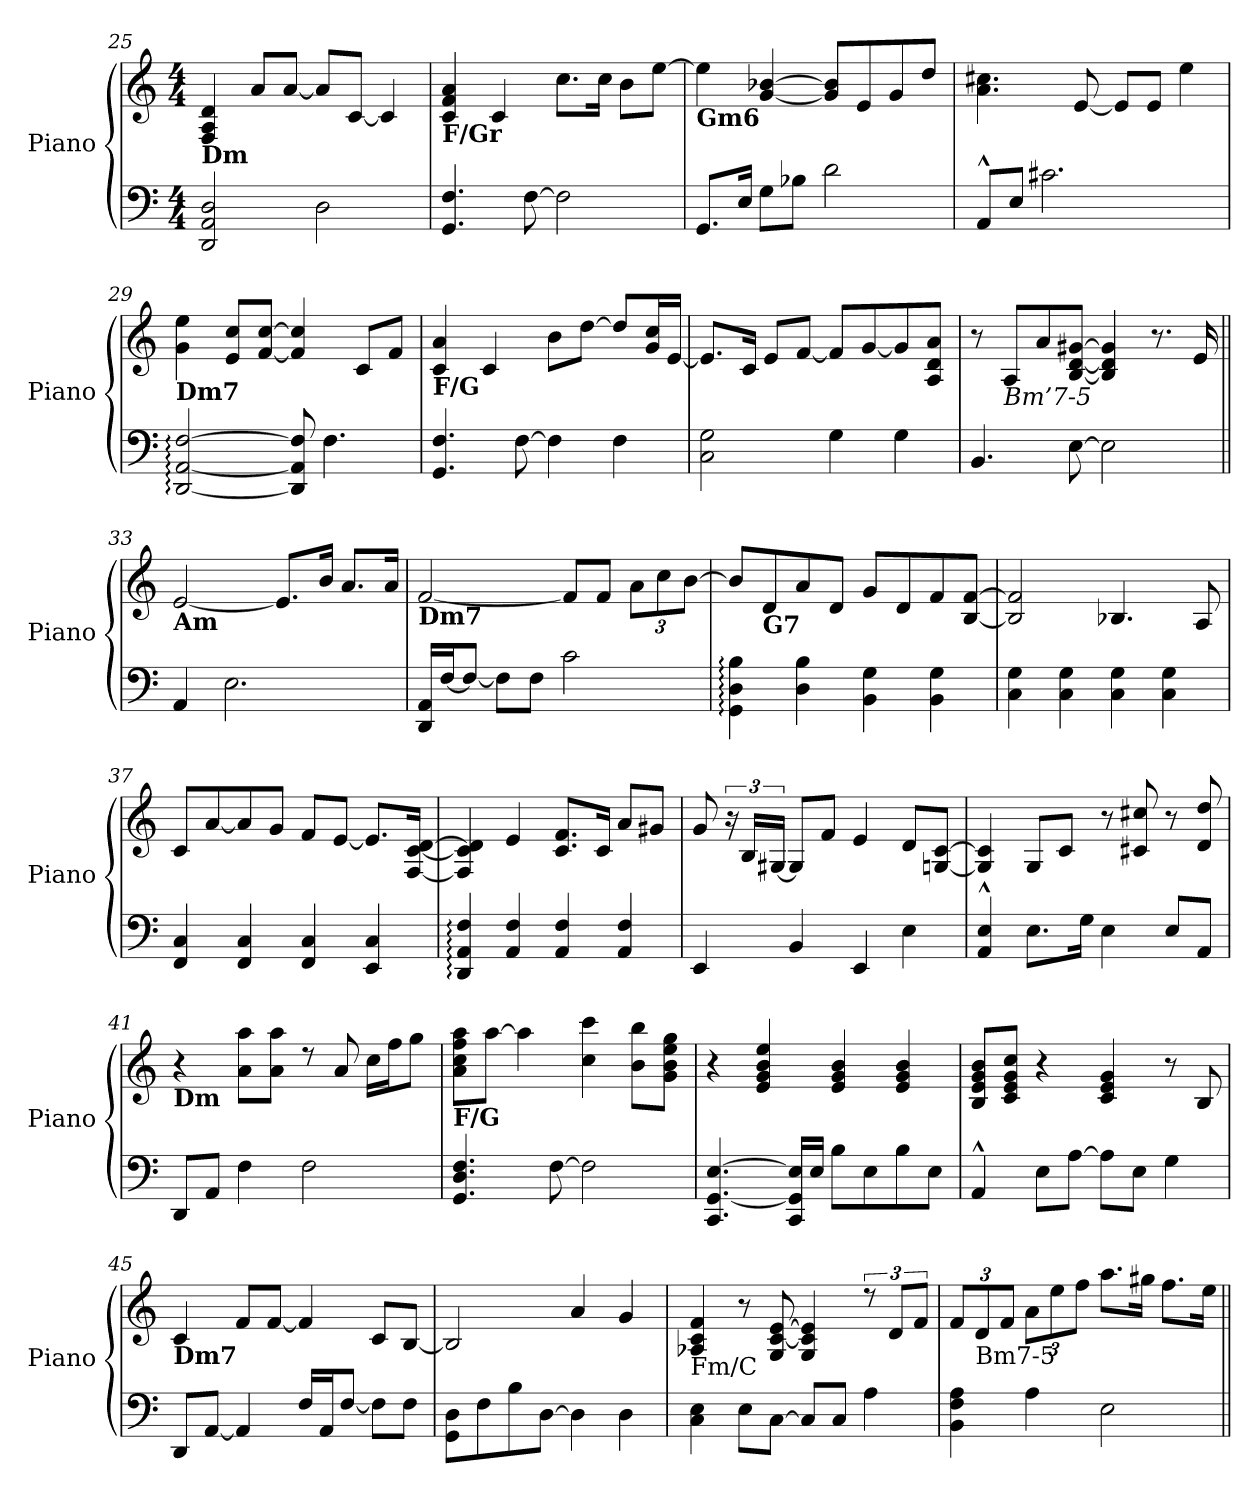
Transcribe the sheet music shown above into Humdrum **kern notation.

**kern	**kern
*part1	*part1
*staff2	*staff1
*I"Piano	*
*I'Piano	*
!!LO:LB:g=z
*clefF4	*clefG2
*M4/4	*M4/4
=25	=25
!	!LO:TX:b:B:t=Dm
2DD/ 2AA/ 2D/	4F/ 4A/ 4d/
.	8a/L
.	[<8a/J
2D\	8a/L]
.	[<8c/J
.	4c/]
=26	=26
!	!LO:TX:b:B:t=F/Gr
4.GG/ 4.F/	4c/ 4f/ 4a/
.	4c/
[>8F\	.
2F\]	8.cc\L
.	16cc\Jk
.	8b\L
.	[>8ee\J
=27	=27
!	!LO:TX:b:B:t=Gm6
8.GG/L	4ee\]
16E/Jk	.
8G\L	[<4g/ [>4b-X/
8B-X\J	.
2d\	8g/] 8b-/]L
.	8e/
.	8g/
.	8dd/J
=28	=28
8AA^^>/L	4.a\ 4.cc#X\
8E/J	.
2.c#X\	.
.	[<8e/
.	8e/L]
.	8e/J
.	4ee\
!!LO:LB:g=z
=29	=29
!	!LO:TX:b:B:t=Dm7
[<2DD/: [<2AA/: [>2F/:	4g\ 4ee\
.	8e/ 8cc/L
.	[<8f/ [>8cc/J
8DD/] 8AA/] 8F/]	4f/] 4cc/]
4.F\	.
.	8c/L
.	8f/J
=30	=30
!	!LO:TX:b:B:t=F/G
4.GG/ 4.F/	4c/ 4a/
.	4c/
[>8F\	.
4F\]	8b\L
.	[>8dd\J
4F\	8dd/L]
.	16g/ 16cc/L
.	[<16e/JJ
=31	=31
2C\ 2G\	8.e/L]
.	16c/Jk
.	8e/L
.	[<8f/J
4G\	8f/L]
.	[<8g/
4G\	8g/]
.	8A/ 8d/ 8a/J
=32	=32
4.BB/	8r
!	!LO:TX:b:i:t=Bm’7-5
.	8A/L
.	8a/
[>8E\	[<8B/ [<8d/ [>8g#X/J
2E\]	4B/] 4d/] 4g#/]
.	8.r
.	16e/
!!LO:LB:g=z
=33||	=33||
!	!LO:TX:b:B:t=Am
4AA/	[<2e/
2.E\	.
.	8.e/L]
.	16b/Jk
.	8.a/L
.	16a/Jk
=34	=34
!	!LO:TX:b:B:t=Dm7
16DD/ 16AA/LL	[<2f/
[<16F/J	.
8F/J_>	.
8F\L]	.
8F\J	.
2c\	8f/L]
.	8f/J
.	12a\L
.	12cc\
.	[>12b\J
=35	=35
4GG\: 4D\: 4B\:	8b/L]
!	!LO:TX:b:B:t=G7
.	8d/
4D\ 4B\	8a/
.	8d/J
4BB\ 4G\	8g/L
.	8d/
4BB\ 4G\	8f/
.	[<8B/ [>8f/J
=36	=36
4C\ 4G\	2B/] 2f/]
4C\ 4G\	.
4C\ 4G\	4.B-X/
4C\ 4G\	.
.	8A/
!!LO:PB:g=z
=37	=37
4FF/ 4C/	8c/L
.	[<8a/
4FF/ 4C/	8a/]
.	8g/J
4FF/ 4C/	8f/L
.	[<8e/J
4EE/ 4C/	8.e/L]
.	[<16F/ [<16c/ [>16d/Jk
=38	=38
4DD/: 4AA/: 4F/:	4F/] 4c/] 4d/]
4AA/ 4F/	4e/
4AA/ 4F/	8.c/ 8.f/L
.	16c/Jk
4AA/ 4F/	8a/L
.	8g#X/J
=39	=39
4EE/	8g/
.	24r
.	24B/LL
.	[<24G#X/JJ
4BB/	8G#/L]
.	8f/J
4EE/	4e/
4E\	8d/L
.	[<8Gn/ [>8c/J
=40	=40
4AA/^^> 4E/^^>	4G/] 4c/]
8.E\L	8G/L
.	8c/J
16G\Jk	.
4E\	8r
.	8c#X/ 8cc#X/
8E/L	8r
8AA/J	8d/ 8dd/
!!LO:LB:g=z
=41	=41
!	!LO:TX:b:B:t=Dm
8DD/L	4r
8AA/J	.
4F\	8a\ 8aa\L
.	8a\ 8aa\J
2F\	8rcc
.	8a/
.	16cc\LL
.	16ff\J
.	8gg\J
=42	=42
!	!LO:TX:b:B:t=F/G
4.GG/ 4.D/ 4.F/	8a\ 8cc\ 8ff\ 8aa\L
.	[>8aa\J
.	4aa\]
[>8F\	.
2F\]	4cc\ 4ccc\
.	8b\ 8bb\L
.	8g\ 8b\ 8ee\ 8gg\J
=43	=43
4.CC/ [<4.GG/ [>4.E/	4r
.	4e/ 4g/ 4b/ 4ee/
16CC/ 16GG/] 16E/]LL	.
16E/JJ	.
8B\L	4e/ 4g/ 4b/
8E\	.
8B\	4e/ 4g/ 4b/
8E\J	.
=44	=44
4AA^^>/	8B/ 8e/ 8g/ 8b/L
.	8c/ 8e/ 8g/ 8cc/J
8E\L	4r
[>8A\J	.
8A\L]	4c/ 4e/ 4g/
8E\J	.
4G\	8r
.	8B/
!!LO:LB:g=z
=45	=45
!	!LO:TX:b:B:t=Dm7
8DD/L	4c/
[<8AA/J	.
4AA/]	8f/L
.	[<8f/J
16F/LL	4f/]
16AA/J	.
[>8F/J	.
8F\L]	8c/L
8F\J	[<8B/J
=46	=46
8GG\ 8D\L	2B/]
8F\	.
8B\	.
[>8D\J	.
4D\]	4a/
4D\	4g/
=47	=47
!	!LO:TX:b:t=Fm/C
4C\ 4E\	4A-X/ 4c/ 4f/
8E\L	8r
[>8C\J	8G/ [<8c/ [>8e/
8C/L]	4G/ 4c/] 4e/]
8C/J	.
4A\	12rcc
.	12d/L
.	12f/J
=48	=48
4BB\ 4F\ 4A\	12f/L
!	!LO:TX:b:t=Bm7-5
.	12d/
.	12f/J
4A\	12a\L
.	12ee\
.	12ff\J
2E\	8.aa\L
.	16gg#X\Jk
.	8.ff\L
.	16ee\Jk
=||	=||
*-	*-
